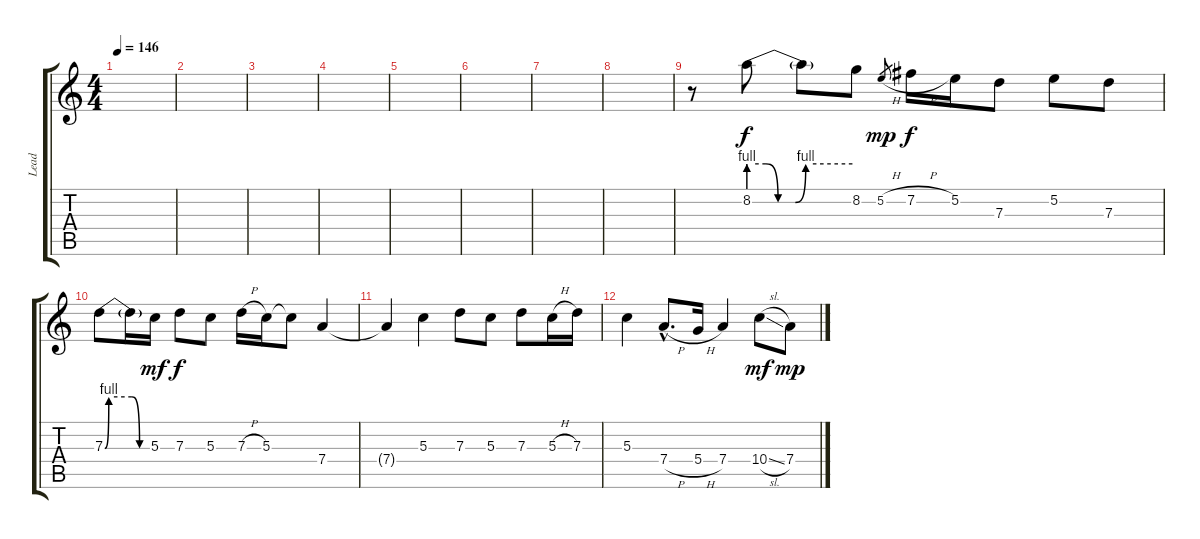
\track ("Lead" "Lead") {instrument overdrivenguitar}
\staff {score tabs}
\tuning (E4 B3 G3 D3 A2 E2) {hide}
\ts (4 4)
\tempo 146
\clef g2
\ks c
|
|
|
|
|
|
|
|
r.8 8.2{be (custom 0 4 10 4 17 0 27 0 33 4 60 4)}.8 8.2{t}.8 8.2.8 5.2{h}.8{gr dy mp} 7.2{h}.16{dy f} 5.2.16 7.3.8 5.2.8 7.3.8 |
7.3{be (custom 0 0 5 4 35 4 45 0 60 0)}.8 7.3{t}.16 5.3.16{dy mf} 7.3.8{dy f} 5.3.8 7.3{h}.16 5.3.16 5.3{t}.8 7.4.4 |
7.4{t}.4 5.3.4 7.3.8 5.3.8 7.3.8 5.3{h}.16 7.3.16 |
5.3.4 7.4{h hac}.8{d} 5.4{h}.16 7.4.4 10.4{sl}.8{dy mf} 7.4.8{dy mp}
